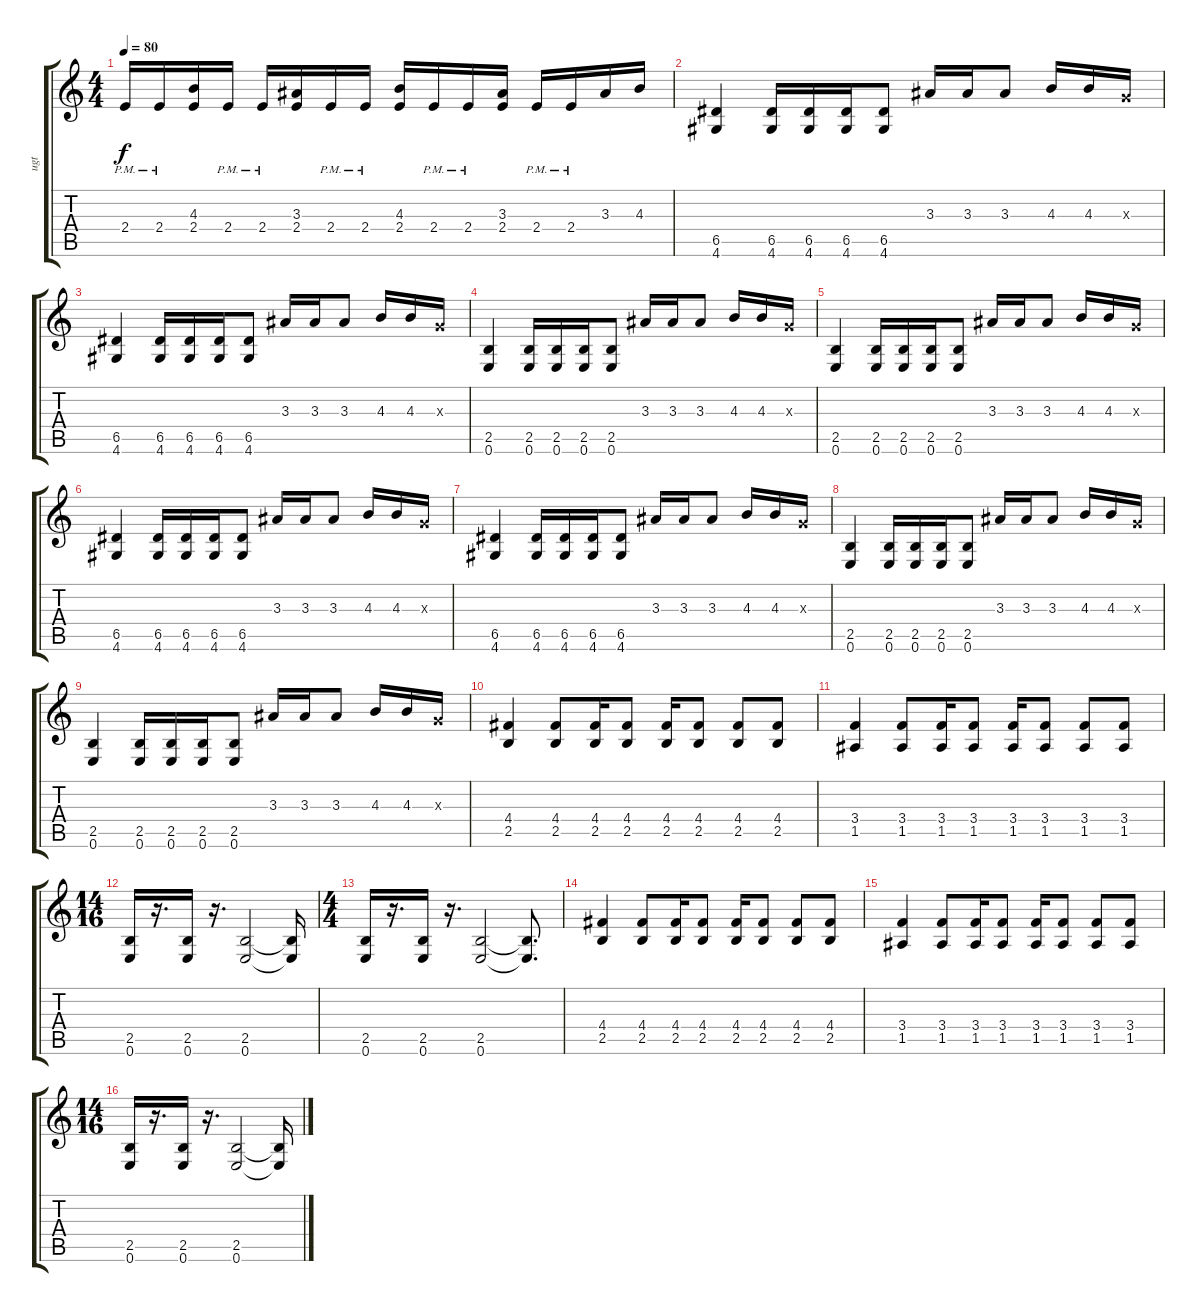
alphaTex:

\track ("ugt" "ugt") {instrument overdrivenguitar}
\staff {score tabs}
\tuning (E4 B3 G3 D3 A2 E2) {hide}
\ts (4 4)
\tempo 80
\clef g2
\ks c
2.4{pm}.16{dy f} 2.4{pm}.16 (4.3 2.4).16 2.4{pm}.16 2.4{pm}.16 (3.3 2.4).16 2.4{pm}.16 2.4{pm}.16 (4.3 2.4).16 2.4{pm}.16 2.4{pm}.16 (3.3 2.4).16 2.4{pm}.16 2.4{pm}.16 3.3.16 4.3.16 |
(6.5 4.6).4 (6.5 4.6).16 (6.5 4.6).16 (6.5 4.6).16 (6.5 4.6).8 3.3.16 3.3.16 3.3.8 4.3.16 4.3.16 0.3{x}.16 |
(6.5 4.6).4 (6.5 4.6).16 (6.5 4.6).16 (6.5 4.6).16 (6.5 4.6).8 3.3.16 3.3.16 3.3.8 4.3.16 4.3.16 0.3{x}.16 |
(2.5 0.6).4 (2.5 0.6).16 (2.5 0.6).16 (2.5 0.6).16 (2.5 0.6).8 3.3.16 3.3.16 3.3.8 4.3.16 4.3.16 0.3{x}.16 |
(2.5 0.6).4 (2.5 0.6).16 (2.5 0.6).16 (2.5 0.6).16 (2.5 0.6).8 3.3.16 3.3.16 3.3.8 4.3.16 4.3.16 0.3{x}.16 |
(6.5 4.6).4 (6.5 4.6).16 (6.5 4.6).16 (6.5 4.6).16 (6.5 4.6).8 3.3.16 3.3.16 3.3.8 4.3.16 4.3.16 0.3{x}.16 |
(6.5 4.6).4 (6.5 4.6).16 (6.5 4.6).16 (6.5 4.6).16 (6.5 4.6).8 3.3.16 3.3.16 3.3.8 4.3.16 4.3.16 0.3{x}.16 |
(2.5 0.6).4 (2.5 0.6).16 (2.5 0.6).16 (2.5 0.6).16 (2.5 0.6).8 3.3.16 3.3.16 3.3.8 4.3.16 4.3.16 0.3{x}.16 |
(2.5 0.6).4 (2.5 0.6).16 (2.5 0.6).16 (2.5 0.6).16 (2.5 0.6).8 3.3.16 3.3.16 3.3.8 4.3.16 4.3.16 0.3{x}.16 |
(4.4 2.5).4 (4.4 2.5).8 (4.4 2.5).16 (4.4 2.5).8 (4.4 2.5).16 (4.4 2.5).8 (4.4 2.5).8 (4.4 2.5).8 |
(3.4 1.5).4 (3.4 1.5).8 (3.4 1.5).16 (3.4 1.5).8 (3.4 1.5).16 (3.4 1.5).8 (3.4 1.5).8 (3.4 1.5).8 |
\ts (14 16)
(2.5 0.6).16 r.16{d} (2.5 0.6).16 r.16{d} (2.5 0.6).2 (2.5{t} 0.6{t}).16 |
\ts (4 4)
(2.5 0.6).16 r.16{d} (2.5 0.6).16 r.16{d} (2.5 0.6).2 (2.5{t} 0.6{t}).8{d} |
(4.4 2.5).4 (4.4 2.5).8 (4.4 2.5).16 (4.4 2.5).8 (4.4 2.5).16 (4.4 2.5).8 (4.4 2.5).8 (4.4 2.5).8 |
(3.4 1.5).4 (3.4 1.5).8 (3.4 1.5).16 (3.4 1.5).8 (3.4 1.5).16 (3.4 1.5).8 (3.4 1.5).8 (3.4 1.5).8 |
\ts (14 16)
(2.5 0.6).16 r.16{d} (2.5 0.6).16 r.16{d} (2.5 0.6).2 (2.5{t} 0.6{t}).16
